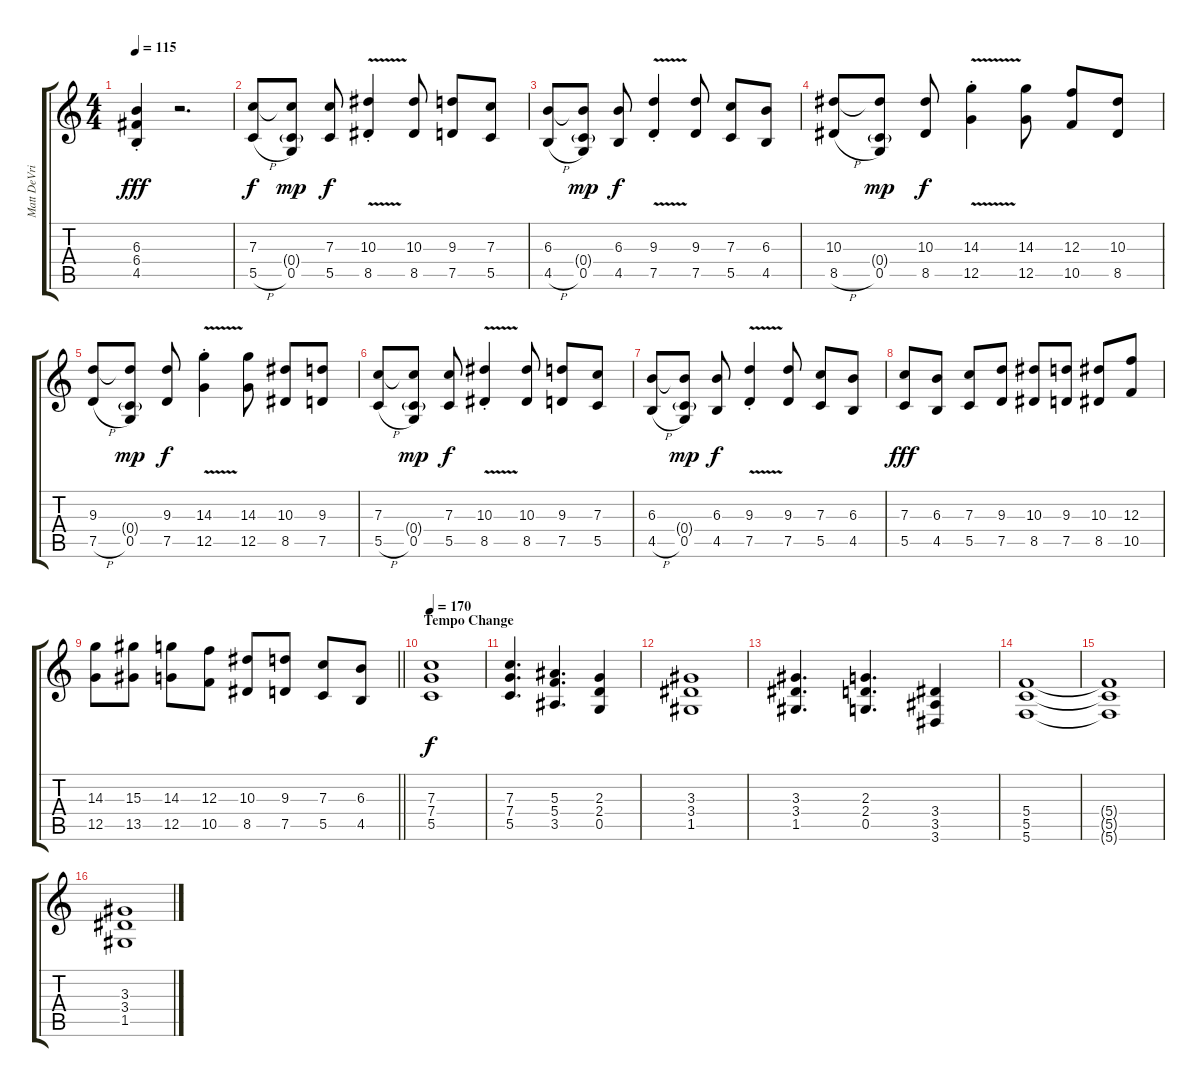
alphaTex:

\track ("Matt DeVries" "Matt DeVri") {instrument distortionguitar}
\staff {score tabs}
\tuning (D4 A3 F3 C3 G2 C2) {hide}
\ts (4 4)
\tempo 115
\clef g2
\ks c
(6.3{st} 6.4{st} 4.5{st}).4{dy fff} r.2{d} |
(7.3 5.5{h}).8{dy f} (7.3{t} 0.4{g} 0.5).8{dy mp} (7.3 5.5).8{dy f} (10.3{st} 8.5{v st}).4 (10.3 8.5).8 (9.3 7.5).8 (7.3 5.5).8 |
(6.3 4.5{h}).8 (6.3{t} 0.4{g} 0.5).8{dy mp} (6.3 4.5).8{dy f} (9.3{st} 7.5{v st}).4 (9.3 7.5).8 (7.3 5.5).8 (6.3 4.5).8 |
(10.3 8.5{h}).8 (10.3{t} 0.4{g} 0.5).8{dy mp} (10.3 8.5).8{dy f} (14.3{st} 12.5{v st}).4 (14.3 12.5).8 (12.3 10.5).8 (10.3 8.5).8 |
(9.3 7.5{h}).8 (9.3{t} 0.4{g} 0.5).8{dy mp} (9.3 7.5).8{dy f} (14.3{st} 12.5{v st}).4 (14.3 12.5).8 (10.3 8.5).8 (9.3 7.5).8 |
(7.3 5.5{h}).8 (7.3{t} 0.4{g} 0.5).8{dy mp} (7.3 5.5).8{dy f} (10.3{st} 8.5{v st}).4 (10.3 8.5).8 (9.3 7.5).8 (7.3 5.5).8 |
(6.3 4.5{h}).8 (6.3{t} 0.4{g} 0.5).8{dy mp} (6.3 4.5).8{dy f} (9.3{st} 7.5{v st}).4 (9.3 7.5).8 (7.3 5.5).8 (6.3 4.5).8 |
(7.3 5.5).8{dy fff} (6.3 4.5).8 (7.3 5.5).8 (9.3 7.5).8 (10.3 8.5).8 (9.3 7.5).8 (10.3 8.5).8 (12.3 10.5).8 |
\barLineRight lightlight
(14.3 12.5).8 (15.3 13.5).8 (14.3 12.5).8 (12.3 10.5).8 (10.3 8.5).8 (9.3 7.5).8 (7.3 5.5).8 (6.3 4.5).8 |
\section ("" "Tempo Change")
\tempo 170
(7.3 7.4 5.5).1{dy f} |
(7.3 7.4 5.5).4{d} (5.3 5.4 3.5).4{d} (2.3 2.4 0.5).4 |
(3.3 3.4 1.5).1 |
(3.3 3.4 1.5).4{d} (2.3 2.4 0.5).4{d} (3.4 3.5 3.6).4 |
(5.4 5.5 5.6).1 |
(5.4{t} 5.5{t} 5.6{t}).1 |
(3.3 3.4 1.5).1
